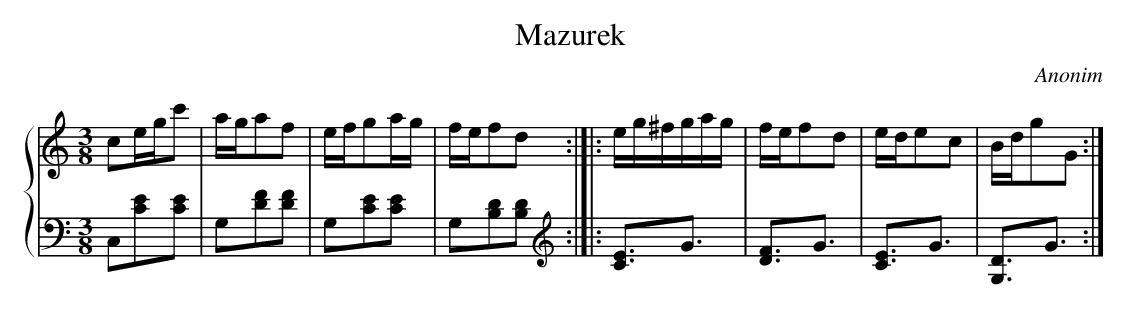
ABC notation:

X:1
T: Mazurek
C: Anonim
L: 1/8
M: 3/8
%%staves {1 2}
V: 1 clef=treble
V: 2 clef=bass
K: C
[V:1] ce/g/c' |
[V:2] C,[CE][CE] |
[V:1] a/g/af |
[V:2] G,[DF][DF] |
[V:1] e/f/ga/g/ |
[V:2] G,[CE][CE] |
[V:1] f/e/fd :|]|:
[V:2] G,[B,D][B,D][K:clef=treble] :|]|:
[V:1] e/g/^f/g/a/g/ |
[V:2] [C3/E3/]G3/ |
[V:1] f/e/fd |
[V:2] [D3/F3/]G3/ |
[V:1] e/d/ec |
[V:2] [C3/E3/]G3/ |
[V:1] B/d/gG :|]
[V:2] [G,3/D3/]G3/ :|]
